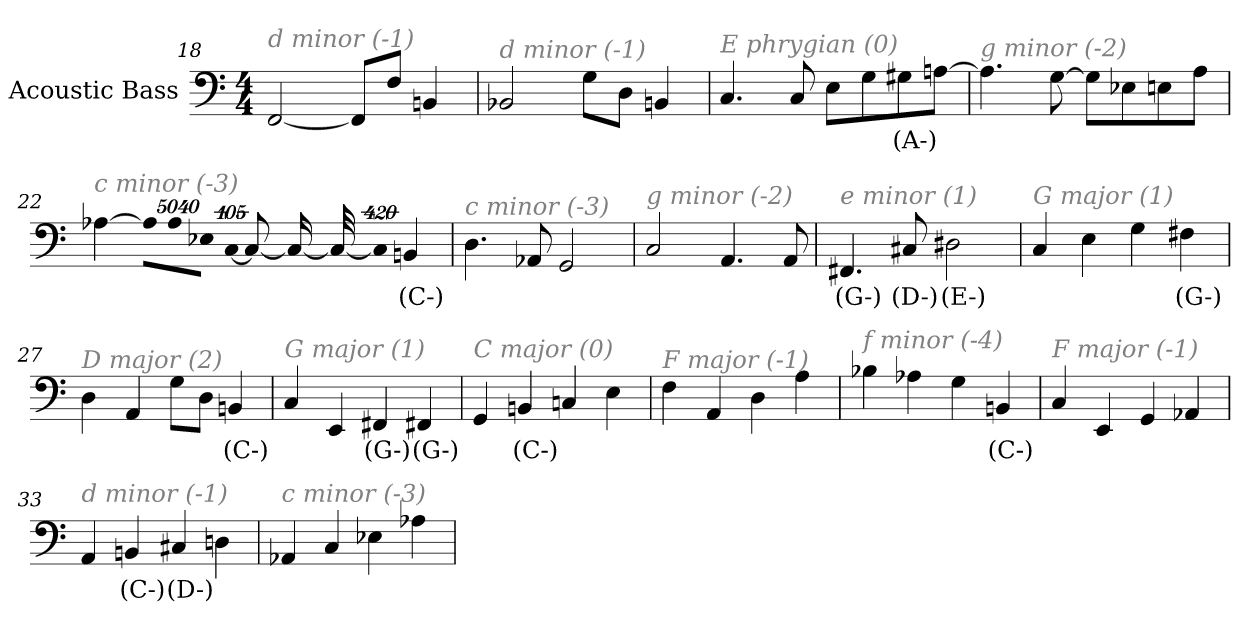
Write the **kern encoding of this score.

**kern	**text
*part1	*part1
*staff1	*staff1
*I"Acoustic Bass	*
*clefF4	*
*ITrd7c12	*
*k[]	*
*C:	*
*M4/4	*
=18	=18
!LO:TX:i:color=#808080:t=d minor (-1)	!
[2FFF	.
8FFFL]	.
8FFJ	.
4BBBn	.
=19	=19
!LO:TX:i:color=#808080:t=d minor (-1)	!
2BBB-X	.
8GGL	.
8DDJ	.
4BBBn	.
=20	=20
!LO:TX:i:color=#808080:t=E phrygian (0)	!
4.CC	.
8CC	.
8EEL	.
8GG	.
8GG#Xi	(A-)
[8AAnJ	.
=21	=21
!LO:TX:i:color=#808080:t=g minor (-2)	!
4.AA]	.
[8GG	.
8GGL]	.
8EE-X	.
8EEn	.
8AAJ	.
=22	=22
!LO:TX:i:color=#808080:t=c minor (-3)	!
[4AA-X	.
!LO:N:vis=8	!
40320%3347AA-L]	.
!LO:N:vis=8	!
40320%3347AA-	.
!LO:N:vis=8	!
40320%3347EE-XJ	.
!LO:N:vis=1024	!
[13440%13CC	.
8CC_	.
16CC_	.
32CC_	.
!LO:N:vis=1024%31	!
13440%407CC]	.
4BBBni	(C-)
=23	=23
!LO:TX:i:color=#808080:t=c minor (-3)	!
4.DD	.
8AAA-X	.
2GGG	.
=24	=24
!LO:TX:i:color=#808080:t=g minor (-2)	!
2CC	.
4.AAA	.
8AAA	.
=25	=25
!LO:TX:i:color=#808080:t=e minor (1)	!
4.FFF#Xi	(G-)
8CC#Xi	(D-)
2DD#Xi	(E-)
=26	=26
!LO:TX:i:color=#808080:t=G major (1)	!
4CC	.
4EE	.
4GG	.
4FF#Xi	(G-)
=27	=27
!LO:TX:i:color=#808080:t=D major (2)	!
4DD	.
4AAA	.
8GGL	.
8DDJ	.
4BBBni	(C-)
=28	=28
!LO:TX:i:color=#808080:t=G major (1)	!
4CC	.
4EEE	.
4FFF#Xi	(G-)
4FFF#Xi	(G-)
=29	=29
!LO:TX:i:color=#808080:t=C major (0)	!
4GGG	.
4BBBni	(C-)
4CCn	.
4EE	.
=30	=30
!LO:TX:i:color=#808080:t=F major (-1)	!
4FF	.
4AAA	.
4DD	.
4AA	.
=31	=31
!LO:TX:i:color=#808080:t=f minor (-4)	!
4BB-X	.
4AA-X	.
4GG	.
4BBBni	(C-)
=32	=32
!LO:TX:i:color=#808080:t=F major (-1)	!
4CC	.
4EEE	.
4GGG	.
4AAA-X	.
=33	=33
!LO:TX:i:color=#808080:t=d minor (-1)	!
4AAA	.
4BBBni	(C-)
4CC#Xi	(D-)
4DDn	.
=34	=34
!LO:TX:i:color=#808080:t=c minor (-3)	!
4AAA-X	.
4CC	.
4EE-X	.
4AA-X	.
=	=
*-	*-
